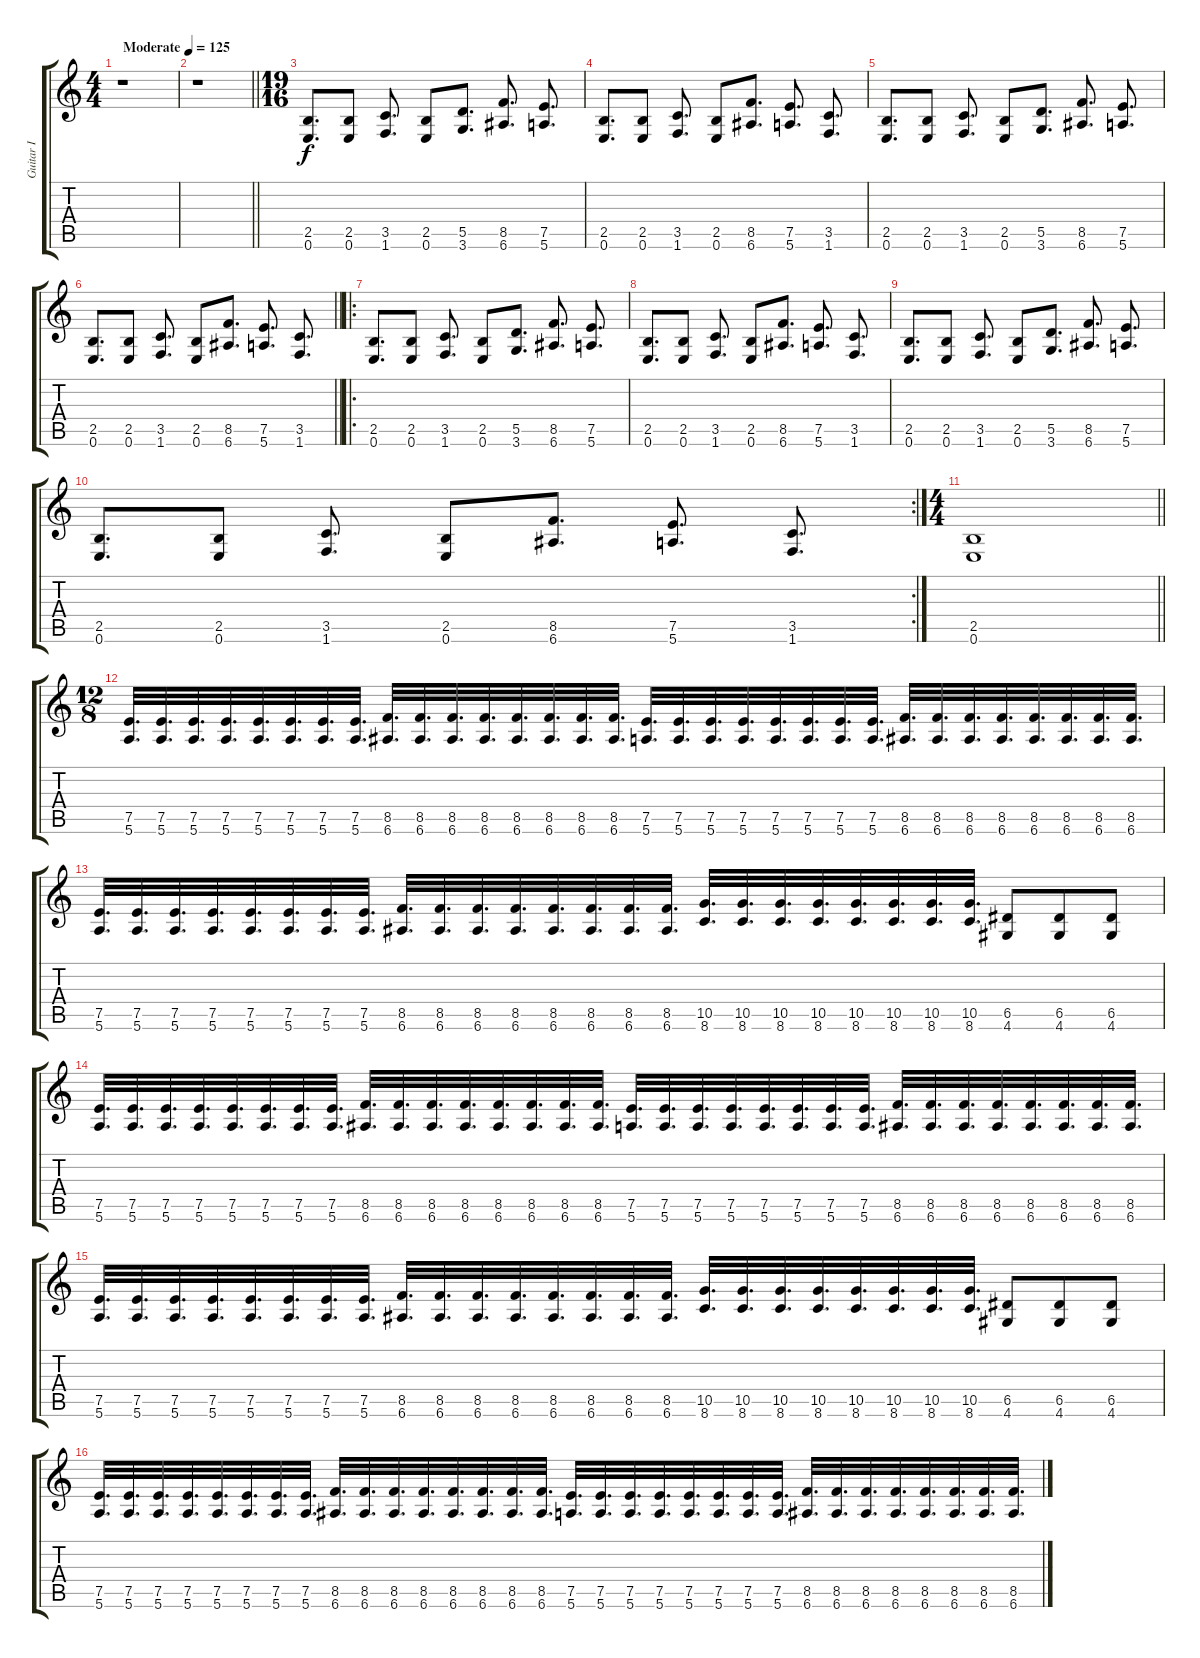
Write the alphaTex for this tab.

\track ("Guitar I" "Guitar I") {instrument distortionguitar}
\staff {score tabs}
\tuning (E4 B3 G3 D3 A2 E2) {hide}
\ts (4 4)
\tempo (125 "Moderate")
\clef g2
\ks c
r.1{dy f instrument distortionguitar} |
\barLineRight lightlight
r.1 |
\ts (19 16)
(2.5 0.6).8{d} (2.5 0.6).8 (3.5 1.6).8{d} (2.5 0.6).8 (5.5 3.6).8{d} (8.5 6.6).8{d} (7.5 5.6).8{d} |
(2.5 0.6).8{d} (2.5 0.6).8 (3.5 1.6).8{d} (2.5 0.6).8 (8.5 6.6).8{d} (7.5 5.6).8{d} (3.5 1.6).8{d} |
(2.5 0.6).8{d} (2.5 0.6).8 (3.5 1.6).8{d} (2.5 0.6).8 (5.5 3.6).8{d} (8.5 6.6).8{d} (7.5 5.6).8{d} |
\barLineRight lightlight
(2.5 0.6).8{d} (2.5 0.6).8 (3.5 1.6).8{d} (2.5 0.6).8 (8.5 6.6).8{d} (7.5 5.6).8{d} (3.5 1.6).8{d} |
\ro
(2.5 0.6).8{d} (2.5 0.6).8 (3.5 1.6).8{d} (2.5 0.6).8 (5.5 3.6).8{d} (8.5 6.6).8{d} (7.5 5.6).8{d} |
(2.5 0.6).8{d} (2.5 0.6).8 (3.5 1.6).8{d} (2.5 0.6).8 (8.5 6.6).8{d} (7.5 5.6).8{d} (3.5 1.6).8{d} |
(2.5 0.6).8{d} (2.5 0.6).8 (3.5 1.6).8{d} (2.5 0.6).8 (5.5 3.6).8{d} (8.5 6.6).8{d} (7.5 5.6).8{d} |
\rc 2
(2.5 0.6).8{d} (2.5 0.6).8 (3.5 1.6).8{d} (2.5 0.6).8 (8.5 6.6).8{d} (7.5 5.6).8{d} (3.5 1.6).8{d} |
\ts (4 4)
\barLineRight lightlight
(2.5 0.6).1 |
\ts (12 8)
(7.5 5.6).32{d} (7.5 5.6).32{d} (7.5 5.6).32{d} (7.5 5.6).32{d} (7.5 5.6).32{d} (7.5 5.6).32{d} (7.5 5.6).32{d} (7.5 5.6).32{d} (8.5 6.6).32{d} (8.5 6.6).32{d} (8.5 6.6).32{d} (8.5 6.6).32{d} (8.5 6.6).32{d} (8.5 6.6).32{d} (8.5 6.6).32{d} (8.5 6.6).32{d} (7.5 5.6).32{d} (7.5 5.6).32{d} (7.5 5.6).32{d} (7.5 5.6).32{d} (7.5 5.6).32{d} (7.5 5.6).32{d} (7.5 5.6).32{d} (7.5 5.6).32{d} (8.5 6.6).32{d} (8.5 6.6).32{d} (8.5 6.6).32{d} (8.5 6.6).32{d} (8.5 6.6).32{d} (8.5 6.6).32{d} (8.5 6.6).32{d} (8.5 6.6).32{d} |
(7.5 5.6).32{d} (7.5 5.6).32{d} (7.5 5.6).32{d} (7.5 5.6).32{d} (7.5 5.6).32{d} (7.5 5.6).32{d} (7.5 5.6).32{d} (7.5 5.6).32{d} (8.5 6.6).32{d} (8.5 6.6).32{d} (8.5 6.6).32{d} (8.5 6.6).32{d} (8.5 6.6).32{d} (8.5 6.6).32{d} (8.5 6.6).32{d} (8.5 6.6).32{d} (10.5 8.6).32{d} (10.5 8.6).32{d} (10.5 8.6).32{d} (10.5 8.6).32{d} (10.5 8.6).32{d} (10.5 8.6).32{d} (10.5 8.6).32{d} (10.5 8.6).32{d} (6.5 4.6).8 (6.5 4.6).8 (6.5 4.6).8 |
(7.5 5.6).32{d} (7.5 5.6).32{d} (7.5 5.6).32{d} (7.5 5.6).32{d} (7.5 5.6).32{d} (7.5 5.6).32{d} (7.5 5.6).32{d} (7.5 5.6).32{d} (8.5 6.6).32{d} (8.5 6.6).32{d} (8.5 6.6).32{d} (8.5 6.6).32{d} (8.5 6.6).32{d} (8.5 6.6).32{d} (8.5 6.6).32{d} (8.5 6.6).32{d} (7.5 5.6).32{d} (7.5 5.6).32{d} (7.5 5.6).32{d} (7.5 5.6).32{d} (7.5 5.6).32{d} (7.5 5.6).32{d} (7.5 5.6).32{d} (7.5 5.6).32{d} (8.5 6.6).32{d} (8.5 6.6).32{d} (8.5 6.6).32{d} (8.5 6.6).32{d} (8.5 6.6).32{d} (8.5 6.6).32{d} (8.5 6.6).32{d} (8.5 6.6).32{d} |
(7.5 5.6).32{d} (7.5 5.6).32{d} (7.5 5.6).32{d} (7.5 5.6).32{d} (7.5 5.6).32{d} (7.5 5.6).32{d} (7.5 5.6).32{d} (7.5 5.6).32{d} (8.5 6.6).32{d} (8.5 6.6).32{d} (8.5 6.6).32{d} (8.5 6.6).32{d} (8.5 6.6).32{d} (8.5 6.6).32{d} (8.5 6.6).32{d} (8.5 6.6).32{d} (10.5 8.6).32{d} (10.5 8.6).32{d} (10.5 8.6).32{d} (10.5 8.6).32{d} (10.5 8.6).32{d} (10.5 8.6).32{d} (10.5 8.6).32{d} (10.5 8.6).32{d} (6.5 4.6).8 (6.5 4.6).8 (6.5 4.6).8 |
(7.5 5.6).32{d} (7.5 5.6).32{d} (7.5 5.6).32{d} (7.5 5.6).32{d} (7.5 5.6).32{d} (7.5 5.6).32{d} (7.5 5.6).32{d} (7.5 5.6).32{d} (8.5 6.6).32{d} (8.5 6.6).32{d} (8.5 6.6).32{d} (8.5 6.6).32{d} (8.5 6.6).32{d} (8.5 6.6).32{d} (8.5 6.6).32{d} (8.5 6.6).32{d} (7.5 5.6).32{d} (7.5 5.6).32{d} (7.5 5.6).32{d} (7.5 5.6).32{d} (7.5 5.6).32{d} (7.5 5.6).32{d} (7.5 5.6).32{d} (7.5 5.6).32{d} (8.5 6.6).32{d} (8.5 6.6).32{d} (8.5 6.6).32{d} (8.5 6.6).32{d} (8.5 6.6).32{d} (8.5 6.6).32{d} (8.5 6.6).32{d} (8.5 6.6).32{d}
